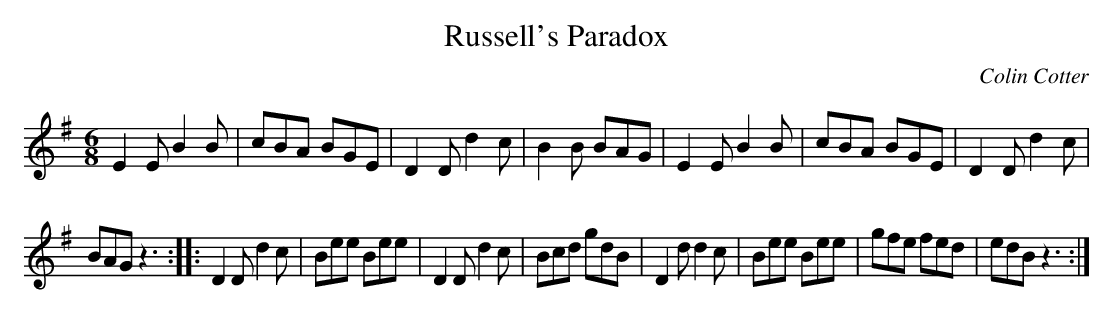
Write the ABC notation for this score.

X:1
T:Russell's Paradox
C:Colin Cotter
M:6/8
K:G
E2 E B2 B|cBA BGE|D2 D d2 c|B2 B BAG|E2 E B2 B|cBA BGE|D2 D d2 c|
BAG z3 :||:D2 D d2 c|Bee Bee|D2 D d2 c|Bcd gdB|D2 d d2 c|Bee Bee|gfe fed|edB z3 :|
